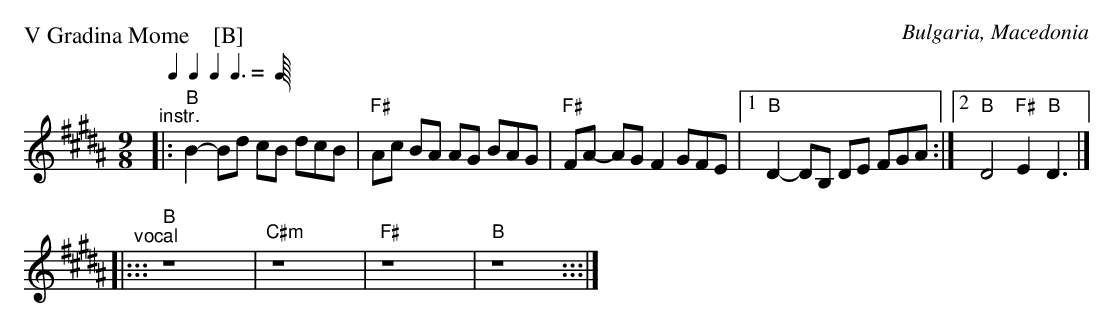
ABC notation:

X:1
P: V Gradina Mome    [B]
O: Bulgaria, Macedonia
Q: 2/8 2/8 2/8 3/8
M: 9/8
L: 1/8
K: B
"^instr."|:\
"B"B2- Bd cB dcB | "F#"Ac BA AG BAG | "F#"FA- AG F2 GFE |\
[1 "B"D2- DB, DE FGA :|2 "B"D4 "F#"E2 "B"D3 |]
"^vocal"|::: "B"z8 | "C#m"z8 | "F#"z8 | "B"z8 :::|
